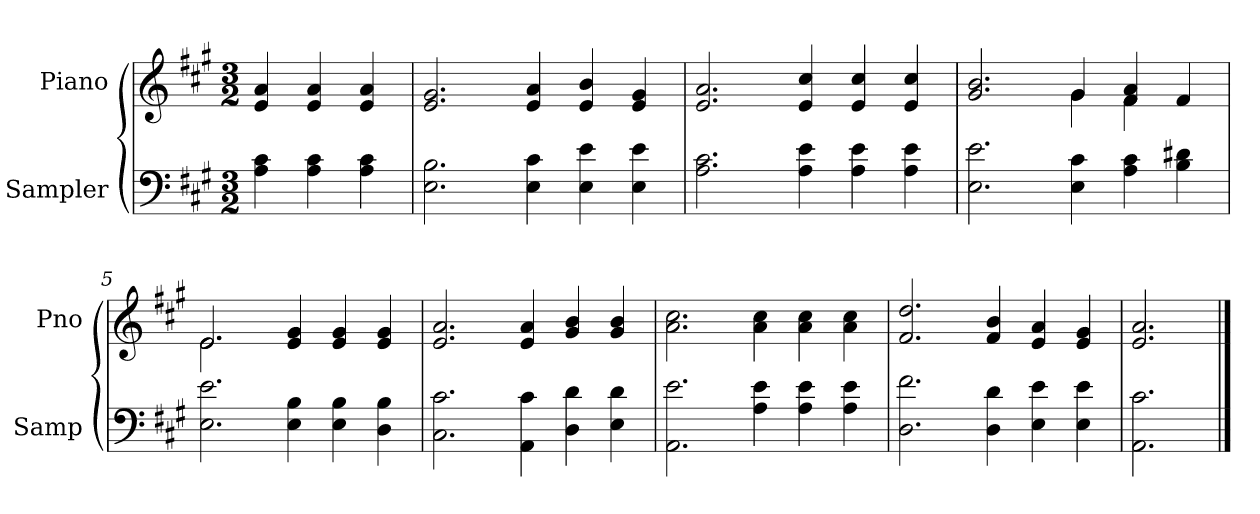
**kern	**kern
*part2	*part1
*staff2	*staff1
*I"Sampler	*I"Piano
*I'Samp	*I'Pno
*clefF4	*clefG2
*k[f#c#g#]	*k[f#c#g#]
*A:	*A:
*M3/2	*M3/2
=1	=1
4A 4c#	4e 4a
4A 4c#	4e 4a
4A 4c#	4e 4a
=2	=2
2.E 2.B	2.e 2.g#
4E 4c#	4e 4a
4E 4e	4e 4b
4E 4e	4e 4g#
=3	=3
2.A 2.c#	2.e 2.a
4A 4e	4e 4cc#
4A 4e	4e 4cc#
4A 4e	4e 4cc#
=4	=4
*	*^
2.E 2.e	2.g# 2.b	2.ryy
4E 4c#	4g#/	4g#
4A 4c#	4f# 4a	4f#
4B 4d#X	4f#/	4ryy
=5	=5	=5
2.E 2.e	2.e/	2.e
4E 4B	4e 4g#	2.ryy
4E 4B	4e 4g#	.
4D 4B	4e 4g#	.
*	*v	*v
=6	=6
2.C# 2.c#	2.e 2.a
4AA 4c#	4e 4a
4D 4d	4g# 4b
4E 4d	4g# 4b
=7	=7
2.AA 2.e	2.a 2.cc#
4A 4e	4a 4cc#
4A 4e	4a 4cc#
4A 4e	4a 4cc#
=8	=8
2.D 2.f#	2.f# 2.dd
4D 4d	4f# 4b
4E 4e	4e 4a
4E 4e	4e 4g#
=9	=9
2.AA 2.c#	2.e 2.a
==	==
*-	*-
